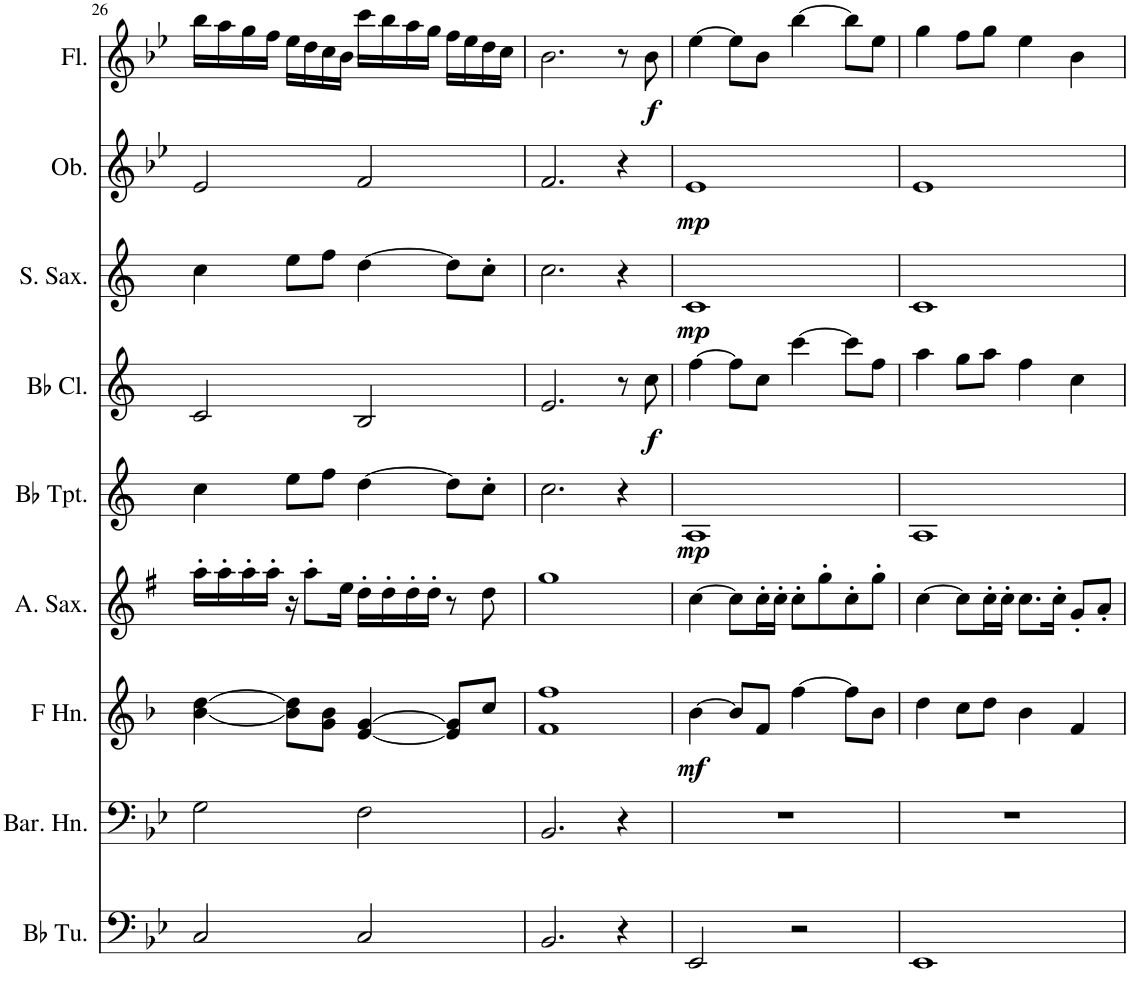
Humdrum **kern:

**kern	**kern	**kern	**dynam	**kern	**kern	**dynam	**kern	**dynam	**kern	**dynam	**kern	**dynam	**kern	**dynam
*part9	*part8	*part7	*part7	*part6	*part5	*part5	*part4	*part4	*part3	*part3	*part2	*part2	*part1	*part1
*staff9	*staff8	*staff7	*staff7	*staff6	*staff5	*staff5	*staff4	*staff4	*staff3	*staff3	*staff2	*staff2	*staff1	*staff1
*I"Bb Tuba	*I"Baritone Horn	*I"Horn in F	*	*I"Alto Saxophone	*I"Bb Trumpet	*	*I"Bb Clarinet	*	*I"Soprano Saxophone	*	*I"Oboe	*	*I"Flute	*
*I'Bb Tu.	*I'Bar. Hn.	*	*	*I'A. Sax.	*I'Bb Tpt.	*	*I'Bb Cl.	*	*I'S. Sax.	*	*I'Ob.	*	*I'Fl.	*
!!LO:PB:g=z
*clefF4	*clefF4	*clefG2	*	*clefG2	*clefG2	*	*clefG2	*	*clefG2	*	*clefG2	*	*clefG2	*
*	*Trd4c7	*Trd4c7	*	*Trd5c9	*Trd1c2	*	*Trd1c2	*	*Trd1c2	*	*	*	*	*
*k[b-e-]	*k[b-e-]	*k[b-]	*	*k[f#]	*k[]	*	*k[]	*	*k[]	*	*k[b-e-]	*	*k[b-e-]	*
*M4/4	*M4/4	*M4/4	*	*M4/4	*M4/4	*	*M4/4	*	*M4/4	*	*M4/4	*	*M4/4	*
=26	=26	=26	=26	=26	=26	=26	=26	=26	=26	=26	=26	=26	=26	=26
2C/	2G\	[4b-\ [4dd\	.	16aa'\LL	4cc\	.	2c/	.	4cc\	.	2e-/	.	16bb-\LL	.
.	.	.	.	16aa'\	.	.	.	.	.	.	.	.	16aa\	.
.	.	.	.	16aa'\	.	.	.	.	.	.	.	.	16gg\	.
.	.	.	.	16aa'\JJ	.	.	.	.	.	.	.	.	16ff\JJ	.
.	.	8b-\] 8dd\]L	.	16r	8ee\L	.	.	.	8ee\L	.	.	.	16ee-\LL	.
.	.	.	.	8aa'\L	.	.	.	.	.	.	.	.	16dd\	.
.	.	8g\ 8b-\J	.	.	8ff\J	.	.	.	8ff\J	.	.	.	16cc\	.
.	.	.	.	16ee\Jk	.	.	.	.	.	.	.	.	16b-\JJ	.
2C/	2F\	[4e/ [4g/	.	16dd'\LL	[4dd\	.	2B/	.	[4dd\	.	2f/	.	16ccc\LL	.
.	.	.	.	16dd'\	.	.	.	.	.	.	.	.	16bb-\	.
.	.	.	.	16dd'\	.	.	.	.	.	.	.	.	16aa\	.
.	.	.	.	16dd'\JJ	.	.	.	.	.	.	.	.	16gg\JJ	.
.	.	8e/] 8g/]L	.	8r	8dd\L]	.	.	.	8dd\L]	.	.	.	16ff\LL	.
.	.	.	.	.	.	.	.	.	.	.	.	.	16ee-\	.
.	.	8cc/J	.	8dd\	8cc'\J	.	.	.	8cc'\J	.	.	.	16dd\	.
.	.	.	.	.	.	.	.	.	.	.	.	.	16cc\JJ	.
=27	=27	=27	=27	=27	=27	=27	=27	=27	=27	=27	=27	=27	=27	=27
2.BB-/	2.BB-/	1f 1ff	.	1gg	2.cc\	.	2.e/	.	2.cc\	.	2.f/	.	2.b-\	.
4r	4r	.	.	.	4r	.	8r	.	4r	.	4r	.	8r	.
!	!	!	!	!	!	!	!	!LO:DY:b	!	!	!	!	!	!LO:DY:b
.	.	.	.	.	.	.	8cc\	f	.	.	.	.	8b-\	f
=28	=28	=28	=28	=28	=28	=28	=28	=28	=28	=28	=28	=28	=28	=28
!	!	!	!LO:DY:b	!	!	!LO:DY:b	!	!	!	!LO:DY:b	!	!LO:DY:b	!	!
2EE-/	1r	[4b-\	mf	[4cc\	1A	mp	[4ff\	.	1c	mp	1e-	mp	[4ee-\	.
.	.	8b-/L]	.	8cc\L]	.	.	8ff\L]	.	.	.	.	.	8ee-\L]	.
.	.	8f/J	.	16cc'\L	.	.	8cc\J	.	.	.	.	.	8b-\J	.
.	.	.	.	16cc'\JJ	.	.	.	.	.	.	.	.	.	.
2r	.	[4ff\	.	8cc'\L	.	.	[4ccc\	.	.	.	.	.	[4bb-\	.
.	.	.	.	8gg'\	.	.	.	.	.	.	.	.	.	.
.	.	8ff\L]	.	8cc'\	.	.	8ccc\L]	.	.	.	.	.	8bb-\L]	.
.	.	8b-\J	.	8gg'\J	.	.	8ff\J	.	.	.	.	.	8ee-\J	.
=29	=29	=29	=29	=29	=29	=29	=29	=29	=29	=29	=29	=29	=29	=29
1EE-	1r	4dd\	.	[4cc\	1A	.	4aa\	.	1c	.	1e-	.	4gg\	.
.	.	8cc\L	.	8cc\L]	.	.	8gg\L	.	.	.	.	.	8ff\L	.
.	.	8dd\J	.	16cc'\L	.	.	8aa\J	.	.	.	.	.	8gg\J	.
.	.	.	.	16cc'\JJ	.	.	.	.	.	.	.	.	.	.
.	.	4b-\	.	8.cc\L	.	.	4ff\	.	.	.	.	.	4ee-\	.
.	.	.	.	16cc'\Jk	.	.	.	.	.	.	.	.	.	.
.	.	4f/	.	8g'/L	.	.	4cc\	.	.	.	.	.	4b-\	.
.	.	.	.	8a'/J	.	.	.	.	.	.	.	.	.	.
=	=	=	=	=	=	=	=	=	=	=	=	=	=	=
*-	*-	*-	*-	*-	*-	*-	*-	*-	*-	*-	*-	*-	*-	*-
